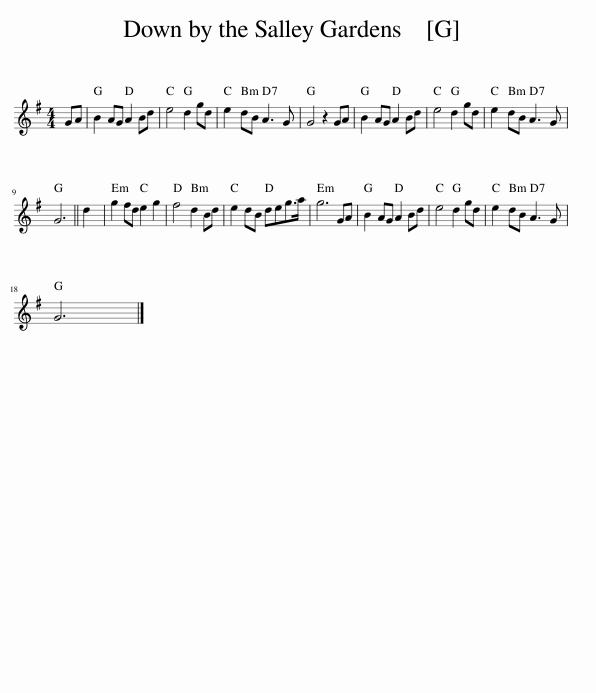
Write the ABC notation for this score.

X:1
L:1/8
M:4/4
I:linebreak $
K:G
V:1 treble
V:1
 GA | B2 AG A2 Bd | e4 d2 gd | e2 dB A3 G | G4 z2 GA | %5
 B2 AG A2 Bd | e4 d2 gd | e2 dB A3 G |$ G6 || d2 | %10
 g2 fd e2 g2 | f4 d2 Bd | e2 dB deg>a | g6 GA | B2 AG A2 Bd | %15
 e4 d2 gd | e2 dB A3 G |$ G6 |] %18
